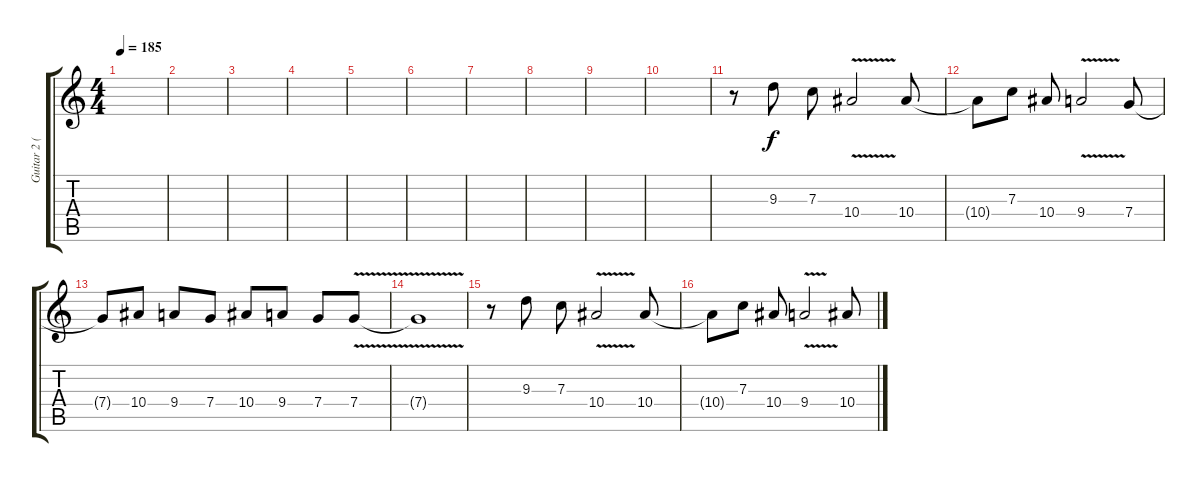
\track ("Guitar 2 (Lead)" "Guitar 2 (") {instrument distortionguitar}
\staff {score tabs}
\tuning (D4 A3 F3 C3 G2 C2) {hide}
\ts (4 4)
\tempo 185
\clef g2
\ks c
|
|
|
|
|
|
|
|
|
|
r.8{balance 14 instrument distortionguitar} 9.3.8 7.3.8 10.4{v}.2 10.4.8 |
10.4{t}.8 7.3.8 10.4.8 9.4{v}.2 7.4.8 |
7.4{t}.8 10.4.8 9.4.8 7.4.8 10.4.8 9.4.8 7.4.8 7.4{v}.8 |
7.4{t}.1 |
r.8 9.3.8 7.3.8 10.4{v}.2 10.4.8 |
10.4{t}.8 7.3.8 10.4.8 9.4{v}.2 10.4.8
